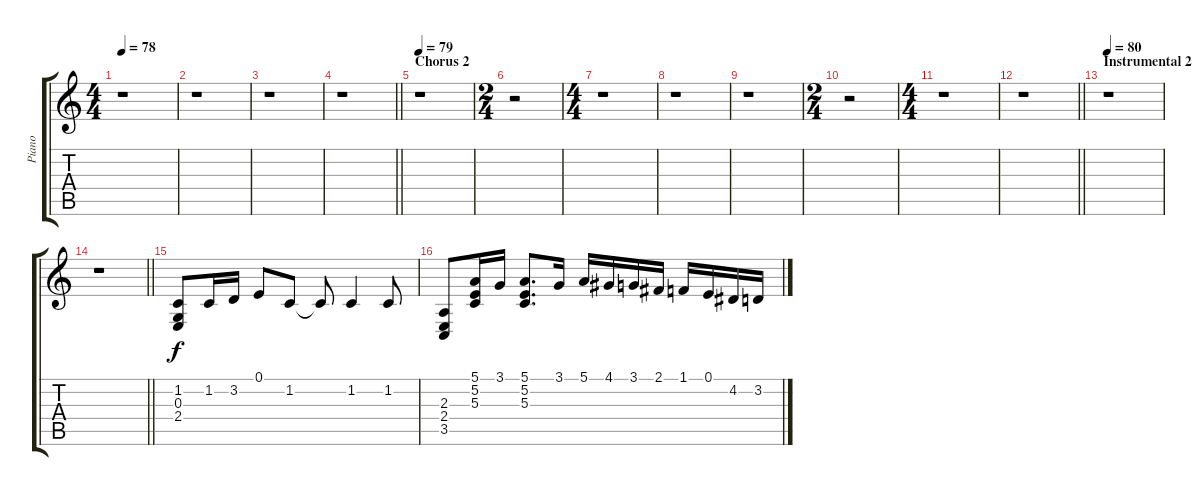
\track ("Piano" "Piano") {instrument electricgrandpiano}
\staff {score tabs}
\tuning (E4 B3 G3 D3 A2 E2) {hide}
\ts (4 4)
\tempo 78
\clef g2
\ks c
r.1{dy f} |
r.1 |
r.1 |
\barLineRight lightlight
r.1 |
\section ("" "Chorus 2")
\tempo 79
r.1 |
\ts (2 4)
r.2 |
\ts (4 4)
r.1 |
r.1 |
r.1 |
\ts (2 4)
r.2 |
\ts (4 4)
r.1 |
\barLineRight lightlight
r.1 |
\section ("" "Instrumental 2")
\tempo 80
r.1 |
\barLineRight lightlight
r.1 |
(1.2 0.3 2.4).8 1.2.16 3.2.16 0.1.8 1.2.8 1.2{t}.8 1.2.4 1.2.8 |
(2.3 2.4 3.5).8 (5.1 5.2 5.3).16 3.1.16 (5.1 5.2 5.3).8{d} 3.1.16 5.1.16 4.1.16 3.1.16 2.1.16 1.1.16 0.1.16 4.2.16 3.2.16
